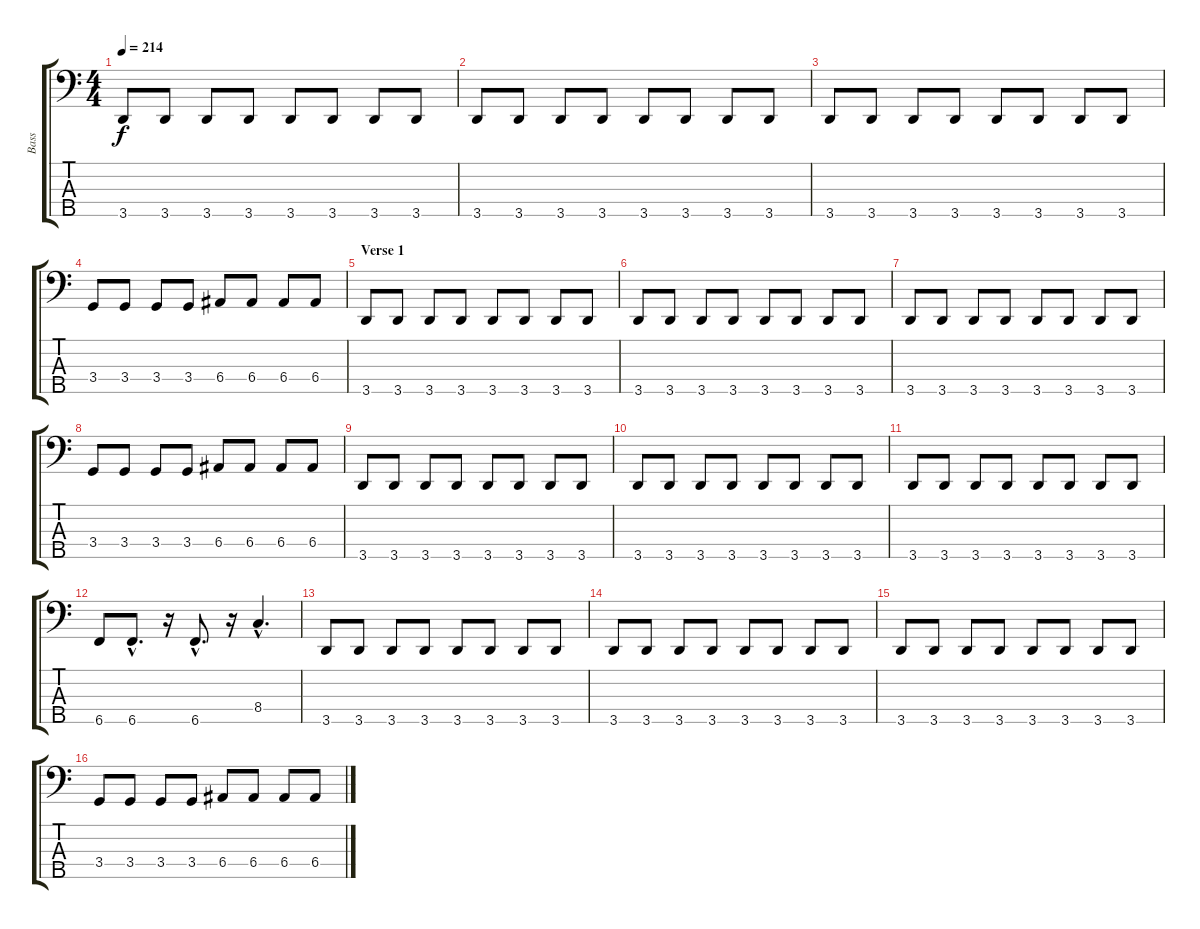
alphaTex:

\track ("Bass" "Bass") {instrument fretlessbass}
\staff {score tabs}
\tuning (G2 D2 A1 E1 B0) {hide}
\ts (4 4)
\tempo 214
\clef f4
\ks c
3.5.8{dy f} 3.5.8 3.5.8 3.5.8 3.5.8 3.5.8 3.5.8 3.5.8 |
3.5.8 3.5.8 3.5.8 3.5.8 3.5.8 3.5.8 3.5.8 3.5.8 |
3.5.8 3.5.8 3.5.8 3.5.8 3.5.8 3.5.8 3.5.8 3.5.8 |
3.4.8 3.4.8 3.4.8 3.4.8 6.4.8 6.4.8 6.4.8 6.4.8 |
\section ("" "Verse 1")
3.5.8 3.5.8 3.5.8 3.5.8 3.5.8 3.5.8 3.5.8 3.5.8 |
3.5.8 3.5.8 3.5.8 3.5.8 3.5.8 3.5.8 3.5.8 3.5.8 |
3.5.8 3.5.8 3.5.8 3.5.8 3.5.8 3.5.8 3.5.8 3.5.8 |
3.4.8 3.4.8 3.4.8 3.4.8 6.4.8 6.4.8 6.4.8 6.4.8 |
3.5.8 3.5.8 3.5.8 3.5.8 3.5.8 3.5.8 3.5.8 3.5.8 |
3.5.8 3.5.8 3.5.8 3.5.8 3.5.8 3.5.8 3.5.8 3.5.8 |
3.5.8 3.5.8 3.5.8 3.5.8 3.5.8 3.5.8 3.5.8 3.5.8 |
6.5.8 6.5{hac}.8{d} r.16 6.5{hac}.8{d} r.16 8.4{hac}.4{d} |
3.5.8 3.5.8 3.5.8 3.5.8 3.5.8 3.5.8 3.5.8 3.5.8 |
3.5.8 3.5.8 3.5.8 3.5.8 3.5.8 3.5.8 3.5.8 3.5.8 |
3.5.8 3.5.8 3.5.8 3.5.8 3.5.8 3.5.8 3.5.8 3.5.8 |
3.4.8 3.4.8 3.4.8 3.4.8 6.4.8 6.4.8 6.4.8 6.4.8
